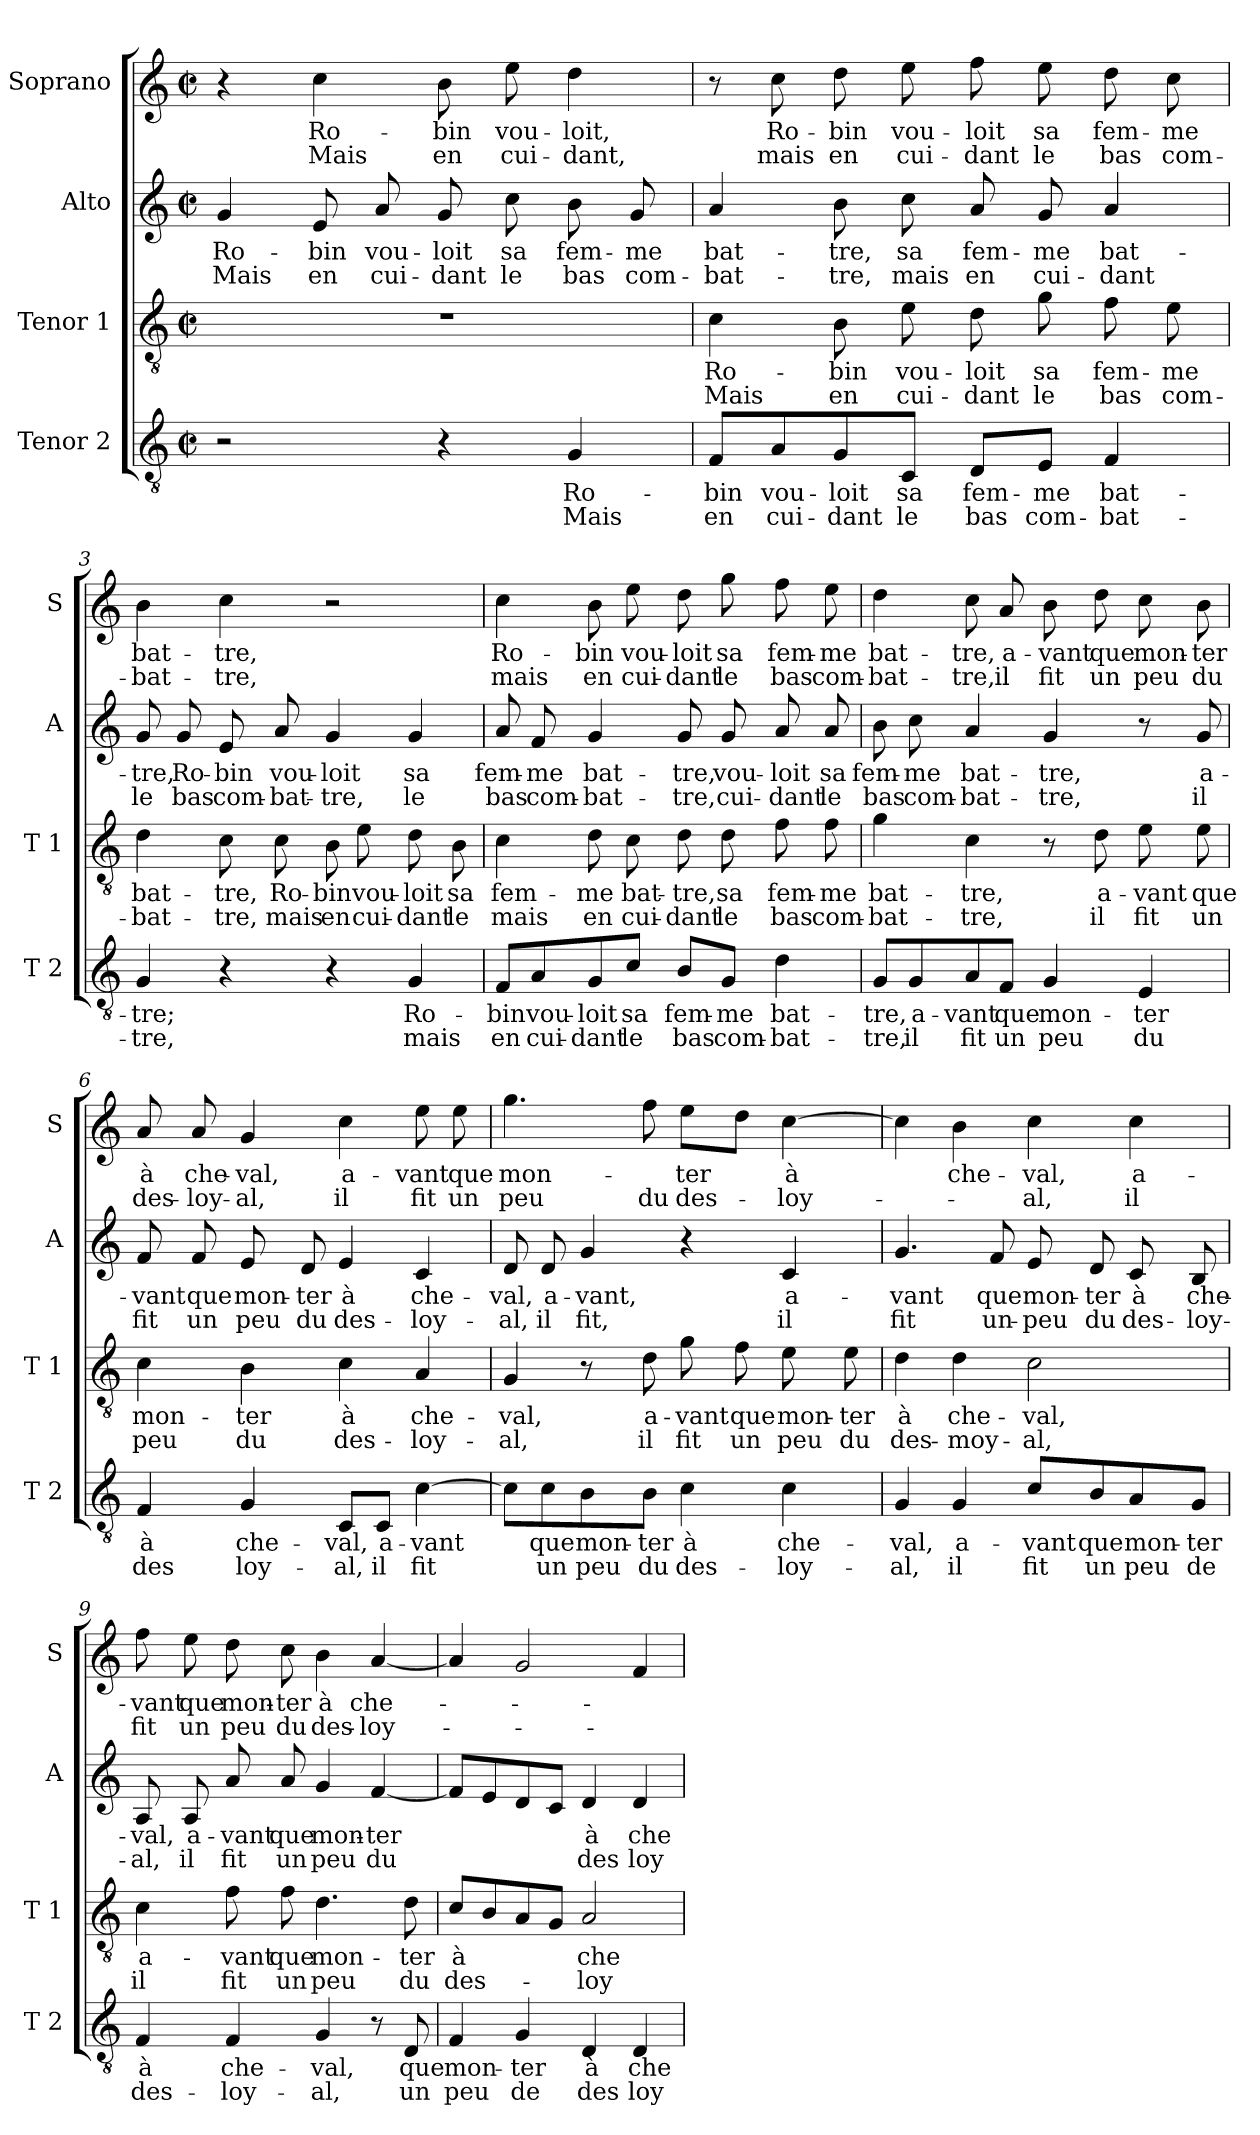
**kern	**text	**text	**kern	**text	**text	**kern	**text	**text	**kern	**text	**text
*part4	*part4	*part4	*part3	*part3	*part3	*part2	*part2	*part2	*part1	*part1	*part1
*staff4	*staff4	*staff4	*staff3	*staff3	*staff3	*staff2	*staff2	*staff2	*staff1	*staff1	*staff1
*I"Tenor 2	*	*	*I"Tenor 1	*	*	*I"Alto	*	*	*I"Soprano	*	*
*I'T 2	*	*	*I'T 1	*	*	*I'A	*	*	*I'S	*	*
*clefGv2	*	*	*clefGv2	*	*	*clefG2	*	*	*clefG2	*	*
*k[]	*	*	*k[]	*	*	*k[]	*	*	*k[]	*	*
*C:	*	*	*C:	*	*	*C:	*	*	*C:	*	*
*M2/2	*	*	*M2/2	*	*	*M2/2	*	*	*M2/2	*	*
*met(c|)	*	*	*met(c|)	*	*	*met(c|)	*	*	*met(c|)	*	*
=1	=1	=1	=1	=1	=1	=1	=1	=1	=1	=1	=1
!	!	!	!	!	!	!	!LO:LY:b	!LO:LY:b	!	!	!
2r	.	.	1r	.	.	4g/	Ro-	Mais	4r	.	.
!	!	!	!	!	!	!	!LO:LY:b	!LO:LY:b	!	!LO:LY:b	!LO:LY:b
.	.	.	.	.	.	8e/	-bin	en	4cc\	Ro-	Mais
!	!	!	!	!	!	!	!LO:LY:b	!LO:LY:b	!	!	!
.	.	.	.	.	.	8a/	vou-	cui-	.	.	.
!	!	!	!	!	!	!	!LO:LY:b	!LO:LY:b	!	!LO:LY:b	!LO:LY:b
4r	.	.	.	.	.	8g/	-loit	-dant	8b\	-bin	en
!	!	!	!	!	!	!	!LO:LY:b	!LO:LY:b	!	!LO:LY:b	!LO:LY:b
.	.	.	.	.	.	8cc\	sa	le	8ee\	vou-	cui-
!	!LO:LY:b	!LO:LY:b	!	!	!	!	!LO:LY:b	!LO:LY:b	!	!LO:LY:b	!LO:LY:b
4G/	Ro-	Mais	.	.	.	8b\	fem-	bas	4dd\	-loit,	-dant,
!	!	!	!	!	!	!	!LO:LY:b	!LO:LY:b	!	!	!
.	.	.	.	.	.	8g/	-me	com-	.	.	.
=2	=2	=2	=2	=2	=2	=2	=2	=2	=2	=2	=2
!	!LO:LY:b	!LO:LY:b	!	!LO:LY:b	!LO:LY:b	!	!LO:LY:b	!LO:LY:b	!	!	!
8F/L	-bin	en	4c\	Ro-	Mais	4a/	bat-	-bat-	8r	.	.
!	!LO:LY:b	!LO:LY:b	!	!	!	!	!	!	!	!LO:LY:b	!LO:LY:b
8A/	vou-	cui-	.	.	.	.	.	.	8cc\	Ro-	mais
!	!LO:LY:b	!LO:LY:b	!	!LO:LY:b	!LO:LY:b	!	!LO:LY:b	!LO:LY:b	!	!LO:LY:b	!LO:LY:b
8G/	-loit	-dant	8B\	-bin	en	8b\	-tre,	-tre,	8dd\	-bin	en
!	!LO:LY:b	!LO:LY:b	!	!LO:LY:b	!LO:LY:b	!	!LO:LY:b	!LO:LY:b	!	!LO:LY:b	!LO:LY:b
8C/J	sa	le	8e\	vou-	cui-	8cc\	sa	mais	8ee\	vou-	cui-
!	!LO:LY:b	!LO:LY:b	!	!LO:LY:b	!LO:LY:b	!	!LO:LY:b	!LO:LY:b	!	!LO:LY:b	!LO:LY:b
8D/L	fem-	bas	8d\	-loit	-dant	8a/	fem-	en	8ff\	-loit	-dant
!	!LO:LY:b	!LO:LY:b	!	!LO:LY:b	!LO:LY:b	!	!LO:LY:b	!LO:LY:b	!	!LO:LY:b	!LO:LY:b
8E/J	-me	com-	8g\	sa	le	8g/	-me	cui-	8ee\	sa	le
!	!LO:LY:b	!LO:LY:b	!	!LO:LY:b	!LO:LY:b	!	!LO:LY:b	!LO:LY:b	!	!LO:LY:b	!LO:LY:b
4F/	bat-	-bat-	8f\	fem-	bas	4a/	bat-	-dant	8dd\	fem-	bas
!	!	!	!	!LO:LY:b	!LO:LY:b	!	!	!	!	!LO:LY:b	!LO:LY:b
.	.	.	8e\	-me	com-	.	.	.	8cc\	-me	com-
=3	=3	=3	=3	=3	=3	=3	=3	=3	=3	=3	=3
!	!LO:LY:b	!LO:LY:b	!	!LO:LY:b	!LO:LY:b	!	!LO:LY:b	!LO:LY:b	!	!LO:LY:b	!LO:LY:b
4G/	-tre;	-tre,	4d\	bat-	-bat-	8g/	-tre,	le	4b\	bat-	-bat-
!	!	!	!	!	!	!	!LO:LY:b	!LO:LY:b	!	!	!
.	.	.	.	.	.	8g/	Ro-	bas	.	.	.
!	!	!	!	!LO:LY:b	!LO:LY:b	!	!LO:LY:b	!LO:LY:b	!	!LO:LY:b	!LO:LY:b
4r	.	.	8c\	-tre,	-tre,	8e/	-bin	com-	4cc\	-tre,	-tre,
!	!	!	!	!LO:LY:b	!LO:LY:b	!	!LO:LY:b	!LO:LY:b	!	!	!
.	.	.	8c\	Ro-	mais	8a/	vou-	-bat-	.	.	.
!	!	!	!	!LO:LY:b	!LO:LY:b	!	!LO:LY:b	!LO:LY:b	!	!	!
4r	.	.	8B\	-bin	en	4g/	-loit	-tre,	2r	.	.
!	!	!	!	!LO:LY:b	!LO:LY:b	!	!	!	!	!	!
.	.	.	8e\	vou-	cui-	.	.	.	.	.	.
!	!LO:LY:b	!LO:LY:b	!	!LO:LY:b	!LO:LY:b	!	!LO:LY:b	!LO:LY:b	!	!	!
4G/	Ro-	mais	8d\	-loit	-dant	4g/	sa	le	.	.	.
!	!	!	!	!LO:LY:b	!LO:LY:b	!	!	!	!	!	!
.	.	.	8B\	sa	le	.	.	.	.	.	.
!!LO:LB:g=z
=4	=4	=4	=4	=4	=4	=4	=4	=4	=4	=4	=4
!	!LO:LY:b	!LO:LY:b	!	!LO:LY:b	!LO:LY:b	!	!LO:LY:b	!LO:LY:b	!	!LO:LY:b	!LO:LY:b
8F/L	-bin	en	4c\	fem-	mais	8a/	fem-	bas	4cc\	Ro-	mais
!	!LO:LY:b	!LO:LY:b	!	!	!	!	!LO:LY:b	!LO:LY:b	!	!	!
8A/	vou-	cui-	.	.	.	8f/	-me	com-	.	.	.
!	!LO:LY:b	!LO:LY:b	!	!LO:LY:b	!LO:LY:b	!	!LO:LY:b	!LO:LY:b	!	!LO:LY:b	!LO:LY:b
8G/	-loit	-dant	8d\	-me	en	4g/	bat-	-bat-	8b\	-bin	en
!	!LO:LY:b	!LO:LY:b	!	!LO:LY:b	!LO:LY:b	!	!	!	!	!LO:LY:b	!LO:LY:b
8c/J	sa	le	8c\	bat-	cui-	.	.	.	8ee\	vou-	cui-
!	!LO:LY:b	!LO:LY:b	!	!LO:LY:b	!LO:LY:b	!	!LO:LY:b	!LO:LY:b	!	!LO:LY:b	!LO:LY:b
8B/L	fem-	bas	8d\	-tre,	-dant	8g/	-tre,	-tre,	8dd\	-loit	-dant
!	!LO:LY:b	!LO:LY:b	!	!LO:LY:b	!LO:LY:b	!	!LO:LY:b	!LO:LY:b	!	!LO:LY:b	!LO:LY:b
8G/J	-me	com-	8d\	sa	le	8g/	vou-	cui-	8gg\	sa	le
!	!LO:LY:b	!LO:LY:b	!	!LO:LY:b	!LO:LY:b	!	!LO:LY:b	!LO:LY:b	!	!LO:LY:b	!LO:LY:b
4d\	bat-	-bat-	8f\	fem-	bas	8a/	-loit	-dant	8ff\	fem-	bas
!	!	!	!	!LO:LY:b	!LO:LY:b	!	!LO:LY:b	!LO:LY:b	!	!LO:LY:b	!LO:LY:b
.	.	.	8f\	-me	com-	8a/	sa	le	8ee\	-me	com-
=5	=5	=5	=5	=5	=5	=5	=5	=5	=5	=5	=5
!	!LO:LY:b	!LO:LY:b	!	!LO:LY:b	!LO:LY:b	!	!LO:LY:b	!LO:LY:b	!	!LO:LY:b	!LO:LY:b
8G/L	-tre,	-tre,	4g\	bat-	-bat-	8b\	fem-	bas	4dd\	bat-	-bat-
!	!LO:LY:b	!LO:LY:b	!	!	!	!	!LO:LY:b	!LO:LY:b	!	!	!
8G/	a-	il	.	.	.	8cc\	-me	com-	.	.	.
!	!LO:LY:b	!LO:LY:b	!	!LO:LY:b	!LO:LY:b	!	!LO:LY:b	!LO:LY:b	!	!LO:LY:b	!LO:LY:b
8A/	-vant	fit	4c\	-tre,	-tre,	4a/	bat-	-bat-	8cc\	-tre,	-tre,
!	!LO:LY:b	!LO:LY:b	!	!	!	!	!	!	!	!LO:LY:b	!LO:LY:b
8F/J	que	un	.	.	.	.	.	.	8a/	a-	il
!	!LO:LY:b	!LO:LY:b	!	!	!	!	!LO:LY:b	!LO:LY:b	!	!LO:LY:b	!LO:LY:b
4G/	mon-	peu	8r	.	.	4g/	-tre,	-tre,	8b\	-vant	fit
!	!	!	!	!LO:LY:b	!LO:LY:b	!	!	!	!	!LO:LY:b	!LO:LY:b
.	.	.	8d\	a-	il	.	.	.	8dd\	que	un
!	!LO:LY:b	!LO:LY:b	!	!LO:LY:b	!LO:LY:b	!	!	!	!	!LO:LY:b	!LO:LY:b
4E/	-ter	du	8e\	-vant	fit	8r	.	.	8cc\	mon-	peu
!	!	!	!	!LO:LY:b	!LO:LY:b	!	!LO:LY:b	!LO:LY:b	!	!LO:LY:b	!LO:LY:b
.	.	.	8e\	que	un	8g/	a-	il	8b\	-ter	du
=6	=6	=6	=6	=6	=6	=6	=6	=6	=6	=6	=6
!	!LO:LY:b	!LO:LY:b	!	!LO:LY:b	!LO:LY:b	!	!LO:LY:b	!LO:LY:b	!	!LO:LY:b	!LO:LY:b
4F/	à	des	4c\	mon-	peu	8f/	-vant	fit	8a/	à	des-
!	!	!	!	!	!	!	!LO:LY:b	!LO:LY:b	!	!LO:LY:b	!LO:LY:b
.	.	.	.	.	.	8f/	que	un	8a/	che-	-loy-
!	!LO:LY:b	!LO:LY:b	!	!LO:LY:b	!LO:LY:b	!	!LO:LY:b	!LO:LY:b	!	!LO:LY:b	!LO:LY:b
4G/	che-	loy-	4B\	-ter	du	8e/	mon-	peu	4g/	-val,	-al,
!	!	!	!	!	!	!	!LO:LY:b	!LO:LY:b	!	!	!
.	.	.	.	.	.	8d/	-ter	du	.	.	.
!	!LO:LY:b	!LO:LY:b	!	!LO:LY:b	!LO:LY:b	!	!LO:LY:b	!LO:LY:b	!	!LO:LY:b	!LO:LY:b
8C/L	-val,	-al,	4c\	à	des-	4e/	à	des-	4cc\	a-	il
!	!LO:LY:b	!LO:LY:b	!	!	!	!	!	!	!	!	!
8C/J	a-	il	.	.	.	.	.	.	.	.	.
!	!LO:LY:b	!LO:LY:b	!	!LO:LY:b	!LO:LY:b	!	!LO:LY:b	!LO:LY:b	!	!LO:LY:b	!LO:LY:b
[4c\	-vant	fit	4A/	che-	-loy-	4c/	che-	-loy-	8ee\	-vant	fit
!	!	!	!	!	!	!	!	!	!	!LO:LY:b	!LO:LY:b
.	.	.	.	.	.	.	.	.	8ee\	que	un
!!LO:PB:g=z
=7	=7	=7	=7	=7	=7	=7	=7	=7	=7	=7	=7
!	!	!	!	!LO:LY:b	!LO:LY:b	!	!LO:LY:b	!LO:LY:b	!	!LO:LY:b	!LO:LY:b
8c\L]	.	.	4G/	-val,	-al,	8d/	-val,	-al,	4.gg\	mon-	peu
!	!LO:LY:b	!LO:LY:b	!	!	!	!	!LO:LY:b	!LO:LY:b	!	!	!
8c\	que	un	.	.	.	8d/	a-	il	.	.	.
!	!LO:LY:b	!LO:LY:b	!	!	!	!	!LO:LY:b	!LO:LY:b	!	!	!
8B\	mon-	peu	8r	.	.	4g/	-vant,	fit,	.	.	.
!	!LO:LY:b	!LO:LY:b	!	!LO:LY:b	!LO:LY:b	!	!	!	!	!	!LO:LY:b
8B\J	-ter	du	8d\	a-	il	.	.	.	8ff\	.	du
!	!LO:LY:b	!LO:LY:b	!	!LO:LY:b	!LO:LY:b	!	!	!	!	!LO:LY:b	!LO:LY:b
4c\	à	des-	8g\	-vant	fit	4r	.	.	8ee\L	-ter	des-
!	!	!	!	!LO:LY:b	!LO:LY:b	!	!	!	!	!	!
.	.	.	8f\	que	un	.	.	.	8dd\J	.	.
!	!LO:LY:b	!LO:LY:b	!	!LO:LY:b	!LO:LY:b	!	!LO:LY:b	!LO:LY:b	!	!LO:LY:b	!LO:LY:b
4c\	che-	-loy-	8e\	mon-	peu	4c/	a-	il	[4cc\	à	-loy-
!	!	!	!	!LO:LY:b	!LO:LY:b	!	!	!	!	!	!
.	.	.	8e\	-ter	du	.	.	.	.	.	.
=8	=8	=8	=8	=8	=8	=8	=8	=8	=8	=8	=8
!	!LO:LY:b	!LO:LY:b	!	!LO:LY:b	!LO:LY:b	!	!LO:LY:b	!LO:LY:b	!	!	!
4G/	-val,	-al,	4d\	à	des-	4.g/	-vant	fit	4cc\]	.	.
!	!LO:LY:b	!LO:LY:b	!	!LO:LY:b	!LO:LY:b	!	!	!	!	!LO:LY:b	!
4G/	a-	il	4d\	che-	-moy-	.	.	.	4b\	che-	.
!	!	!	!	!	!	!	!LO:LY:b	!LO:LY:b	!	!	!
.	.	.	.	.	.	8f/	que	un-	.	.	.
!	!LO:LY:b	!LO:LY:b	!	!LO:LY:b	!LO:LY:b	!	!LO:LY:b	!LO:LY:b	!	!LO:LY:b	!LO:LY:b
8c/L	-vant	fit	2c\	-val,	-al,	8e/	mon-	-peu	4cc\	-val,	-al,
!	!LO:LY:b	!LO:LY:b	!	!	!	!	!LO:LY:b	!LO:LY:b	!	!	!
8B/	que	un	.	.	.	8d/	-ter	du	.	.	.
!	!LO:LY:b	!LO:LY:b	!	!	!	!	!LO:LY:b	!LO:LY:b	!	!LO:LY:b	!LO:LY:b
8A/	mon-	peu	.	.	.	8c/	à	des-	4cc\	a-	il
!	!LO:LY:b	!LO:LY:b	!	!	!	!	!LO:LY:b	!LO:LY:b	!	!	!
8G/J	-ter	de	.	.	.	8B/	che-	-loy-	.	.	.
=9	=9	=9	=9	=9	=9	=9	=9	=9	=9	=9	=9
!	!LO:LY:b	!LO:LY:b	!	!LO:LY:b	!LO:LY:b	!	!LO:LY:b	!LO:LY:b	!	!LO:LY:b	!LO:LY:b
4F/	à	des-	4c\	a-	il	8A/	-val,	-al,	8ff\	-vant	fit
!	!	!	!	!	!	!	!LO:LY:b	!LO:LY:b	!	!LO:LY:b	!LO:LY:b
.	.	.	.	.	.	8A/	a-	il	8ee\	que	un
!	!LO:LY:b	!LO:LY:b	!	!LO:LY:b	!LO:LY:b	!	!LO:LY:b	!LO:LY:b	!	!LO:LY:b	!LO:LY:b
4F/	che-	-loy-	8f\	-vant	fit	8a/	-vant	fit	8dd\	mon-	peu
!	!	!	!	!LO:LY:b	!LO:LY:b	!	!LO:LY:b	!LO:LY:b	!	!LO:LY:b	!LO:LY:b
.	.	.	8f\	que	un	8a/	que	un	8cc\	-ter	du
!	!LO:LY:b	!LO:LY:b	!	!LO:LY:b	!LO:LY:b	!	!LO:LY:b	!LO:LY:b	!	!LO:LY:b	!LO:LY:b
4G/	-val,	-al,	4.d\	mon-	peu	4g/	mon-	peu	4b\	à	des-
!	!	!	!	!	!	!	!LO:LY:b	!LO:LY:b	!	!LO:LY:b	!LO:LY:b
8r	.	.	.	.	.	[4f/	-ter	du	[4a/	che-	-loy-
!	!LO:LY:b	!LO:LY:b	!	!LO:LY:b	!LO:LY:b	!	!	!	!	!	!
8D/	que	un	8d\	-ter	du	.	.	.	.	.	.
!!LO:LB:g=z
=10	=10	=10	=10	=10	=10	=10	=10	=10	=10	=10	=10
!	!LO:LY:b	!LO:LY:b	!	!LO:LY:b	!LO:LY:b	!	!	!	!	!	!
4F/	mon-	peu	8c/L	à	des-	8f/L]	.	.	4a/]	.	.
.	.	.	8B/	.	.	8e/	.	.	.	.	.
!	!LO:LY:b	!LO:LY:b	!	!	!	!	!	!	!	!	!
4G/	-ter	de	8A/	.	.	8d/	.	.	2g/	.	.
.	.	.	8G/J	.	.	8c/J	.	.	.	.	.
!	!LO:LY:b	!LO:LY:b	!	!LO:LY:b	!LO:LY:b	!	!LO:LY:b	!LO:LY:b	!	!	!
4D/	à	des	2A/	che-	-loy	4d/	à	des	.	.	.
!	!LO:LY:b	!LO:LY:b	!	!	!	!	!LO:LY:b	!LO:LY:b	!	!	!
4D/	che-	loy-	.	.	.	4d/	che-	loy	4f/	.	.
=	=	=	=	=	=	=	=	=	=	=	=
*-	*-	*-	*-	*-	*-	*-	*-	*-	*-	*-	*-
